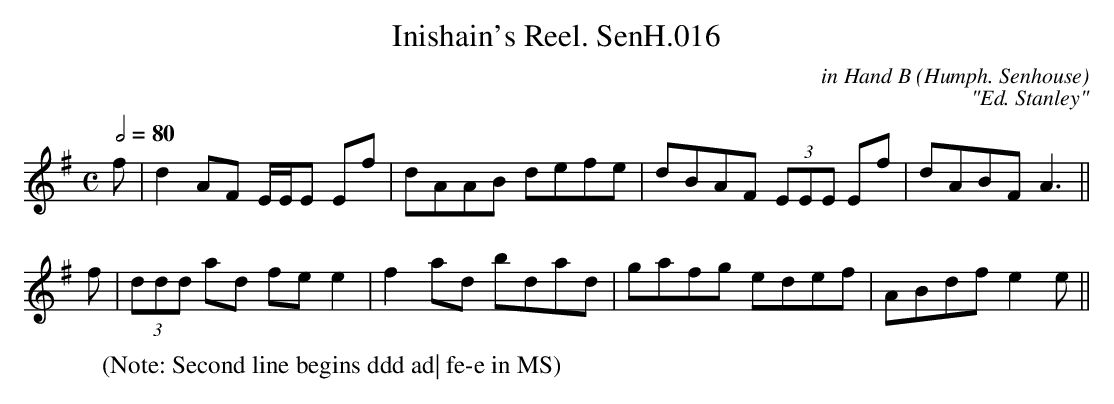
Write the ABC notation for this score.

X:1
T:Inishain's Reel. SenH.016
C:in Hand B (Humph. Senhouse)
Q:1/2=80
M:C
L:1/8
C:"Ed. Stanley"
K:Em
f | d2AF E/E/E Ef | dAAB defe | dBAF (3EEE Ef | dABF A3 ||
f |(3ddd ad fee2 | f2 ad  bdad | gafg edef | ABdf e2e ||
W:(Note: Second line begins ddd ad| fe-e in MS)
